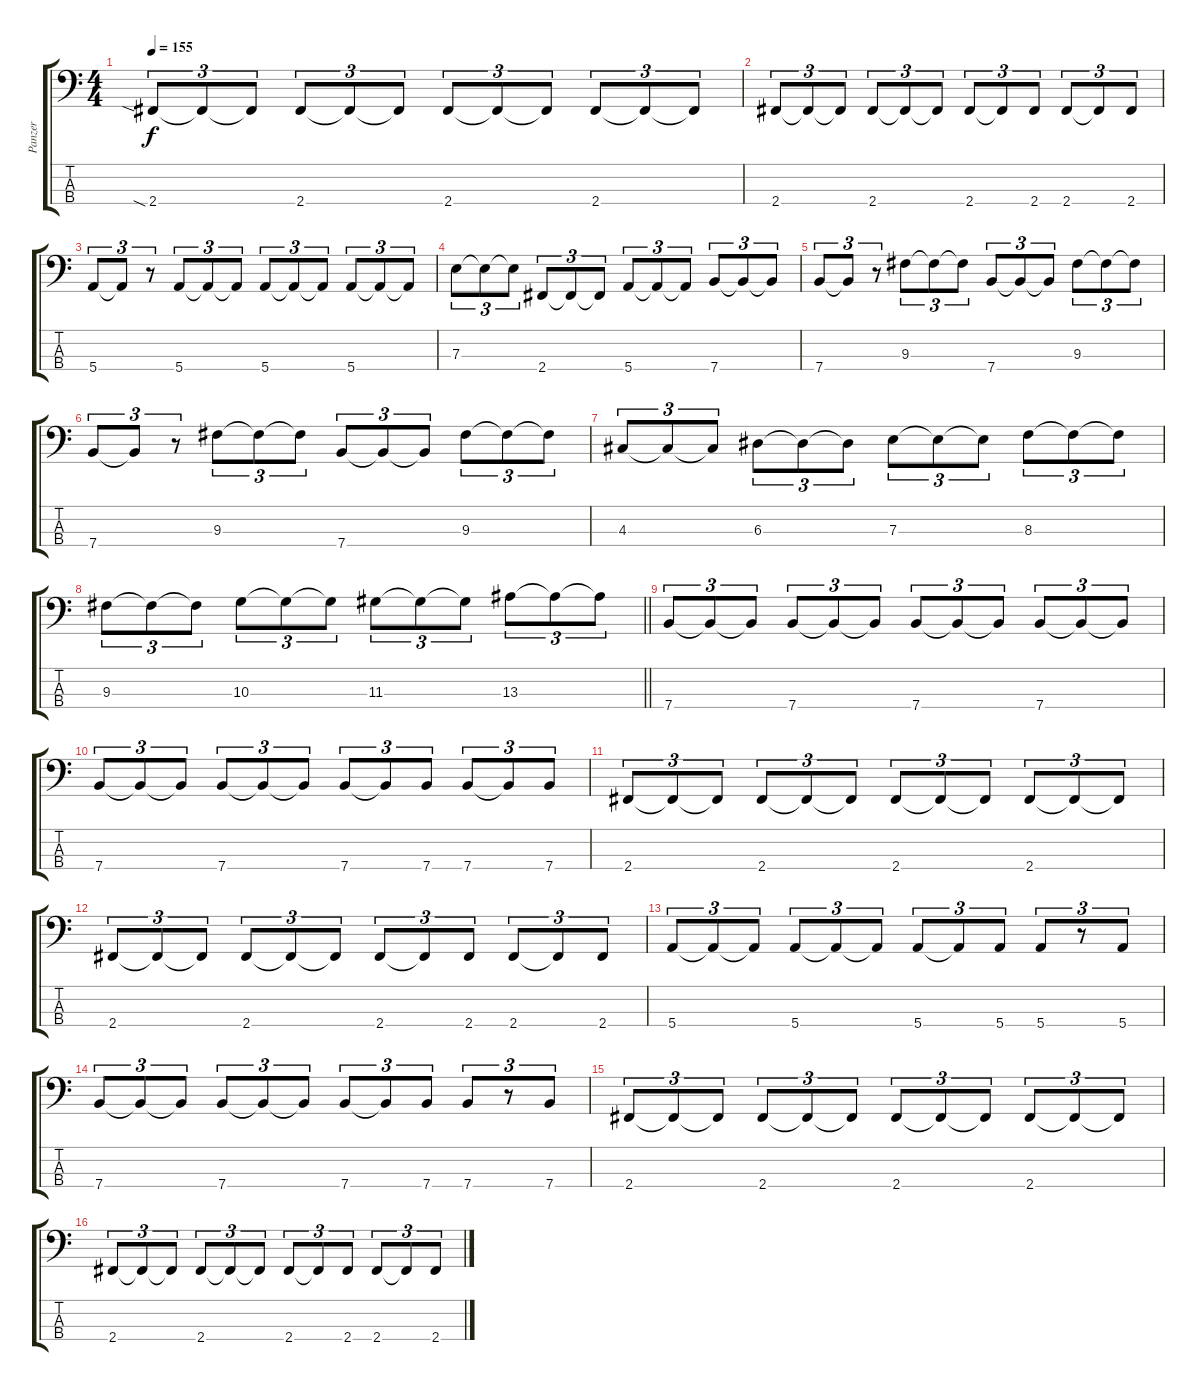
\track ("Panzer" "Panzer") {instrument electricbasspick}
\staff {score tabs}
\tuning (G2 D2 A1 E1) {hide}
\ts (4 4)
\tempo 155
\clef f4
\ks c
2.4{sia}.8{tu (3 2) dy f} 2.4{t}.8{tu (3 2)} 2.4{t}.8{tu (3 2)} 2.4.8{tu (3 2)} 2.4{t}.8{tu (3 2)} 2.4{t}.8{tu (3 2)} 2.4.8{tu (3 2)} 2.4{t}.8{tu (3 2)} 2.4{t}.8{tu (3 2)} 2.4.8{tu (3 2)} 2.4{t}.8{tu (3 2)} 2.4{t}.8{tu (3 2)} |
2.4.8{tu (3 2)} 2.4{t}.8{tu (3 2)} 2.4{t}.8{tu (3 2)} 2.4.8{tu (3 2)} 2.4{t}.8{tu (3 2)} 2.4{t}.8{tu (3 2)} 2.4.8{tu (3 2)} 2.4{t}.8{tu (3 2)} 2.4.8{tu (3 2)} 2.4.8{tu (3 2)} 2.4{t}.8{tu (3 2)} 2.4.8{tu (3 2)} |
5.4.8{tu (3 2)} 5.4{t}.8{tu (3 2)} r.8{tu (3 2)} 5.4.8{tu (3 2)} 5.4{t}.8{tu (3 2)} 5.4{t}.8{tu (3 2)} 5.4.8{tu (3 2)} 5.4{t}.8{tu (3 2)} 5.4{t}.8{tu (3 2)} 5.4.8{tu (3 2)} 5.4{t}.8{tu (3 2)} 5.4{t}.8{tu (3 2)} |
7.3.8{tu (3 2)} 7.3{t}.8{tu (3 2)} 7.3{t}.8{tu (3 2)} 2.4.8{tu (3 2)} 2.4{t}.8{tu (3 2)} 2.4{t}.8{tu (3 2)} 5.4.8{tu (3 2)} 5.4{t}.8{tu (3 2)} 5.4{t}.8{tu (3 2)} 7.4.8{tu (3 2)} 7.4{t}.8{tu (3 2)} 7.4{t}.8{tu (3 2)} |
7.4.8{tu (3 2)} 7.4{t}.8{tu (3 2)} r.8{tu (3 2)} 9.3.8{tu (3 2)} 9.3{t}.8{tu (3 2)} 9.3{t}.8{tu (3 2)} 7.4.8{tu (3 2)} 7.4{t}.8{tu (3 2)} 7.4{t}.8{tu (3 2)} 9.3.8{tu (3 2)} 9.3{t}.8{tu (3 2)} 9.3{t}.8{tu (3 2)} |
7.4.8{tu (3 2)} 7.4{t}.8{tu (3 2)} r.8{tu (3 2)} 9.3.8{tu (3 2)} 9.3{t}.8{tu (3 2)} 9.3{t}.8{tu (3 2)} 7.4.8{tu (3 2)} 7.4{t}.8{tu (3 2)} 7.4{t}.8{tu (3 2)} 9.3.8{tu (3 2)} 9.3{t}.8{tu (3 2)} 9.3{t}.8{tu (3 2)} |
4.3.8{tu (3 2)} 4.3{t}.8{tu (3 2)} 4.3{t}.8{tu (3 2)} 6.3.8{tu (3 2)} 6.3{t}.8{tu (3 2)} 6.3{t}.8{tu (3 2)} 7.3.8{tu (3 2)} 7.3{t}.8{tu (3 2)} 7.3{t}.8{tu (3 2)} 8.3.8{tu (3 2)} 8.3{t}.8{tu (3 2)} 8.3{t}.8{tu (3 2)} |
\barLineRight lightlight
9.3.8{tu (3 2)} 9.3{t}.8{tu (3 2)} 9.3{t}.8{tu (3 2)} 10.3.8{tu (3 2)} 10.3{t}.8{tu (3 2)} 10.3{t}.8{tu (3 2)} 11.3.8{tu (3 2)} 11.3{t}.8{tu (3 2)} 11.3{t}.8{tu (3 2)} 13.3.8{tu (3 2)} 13.3{t}.8{tu (3 2)} 13.3{t}.8{tu (3 2)} |
7.4.8{tu (3 2)} 7.4{t}.8{tu (3 2)} 7.4{t}.8{tu (3 2)} 7.4.8{tu (3 2)} 7.4{t}.8{tu (3 2)} 7.4{t}.8{tu (3 2)} 7.4.8{tu (3 2)} 7.4{t}.8{tu (3 2)} 7.4{t}.8{tu (3 2)} 7.4.8{tu (3 2)} 7.4{t}.8{tu (3 2)} 7.4{t}.8{tu (3 2)} |
7.4.8{tu (3 2)} 7.4{t}.8{tu (3 2)} 7.4{t}.8{tu (3 2)} 7.4.8{tu (3 2)} 7.4{t}.8{tu (3 2)} 7.4{t}.8{tu (3 2)} 7.4.8{tu (3 2)} 7.4{t}.8{tu (3 2)} 7.4.8{tu (3 2)} 7.4.8{tu (3 2)} 7.4{t}.8{tu (3 2)} 7.4.8{tu (3 2)} |
2.4.8{tu (3 2)} 2.4{t}.8{tu (3 2)} 2.4{t}.8{tu (3 2)} 2.4.8{tu (3 2)} 2.4{t}.8{tu (3 2)} 2.4{t}.8{tu (3 2)} 2.4.8{tu (3 2)} 2.4{t}.8{tu (3 2)} 2.4{t}.8{tu (3 2)} 2.4.8{tu (3 2)} 2.4{t}.8{tu (3 2)} 2.4{t}.8{tu (3 2)} |
2.4.8{tu (3 2)} 2.4{t}.8{tu (3 2)} 2.4{t}.8{tu (3 2)} 2.4.8{tu (3 2)} 2.4{t}.8{tu (3 2)} 2.4{t}.8{tu (3 2)} 2.4.8{tu (3 2)} 2.4{t}.8{tu (3 2)} 2.4.8{tu (3 2)} 2.4.8{tu (3 2)} 2.4{t}.8{tu (3 2)} 2.4.8{tu (3 2)} |
5.4.8{tu (3 2)} 5.4{t}.8{tu (3 2)} 5.4{t}.8{tu (3 2)} 5.4.8{tu (3 2)} 5.4{t}.8{tu (3 2)} 5.4{t}.8{tu (3 2)} 5.4.8{tu (3 2)} 5.4{t}.8{tu (3 2)} 5.4.8{tu (3 2)} 5.4.8{tu (3 2)} r.8{tu (3 2)} 5.4.8{tu (3 2)} |
7.4.8{tu (3 2)} 7.4{t}.8{tu (3 2)} 7.4{t}.8{tu (3 2)} 7.4.8{tu (3 2)} 7.4{t}.8{tu (3 2)} 7.4{t}.8{tu (3 2)} 7.4.8{tu (3 2)} 7.4{t}.8{tu (3 2)} 7.4.8{tu (3 2)} 7.4.8{tu (3 2)} r.8{tu (3 2)} 7.4.8{tu (3 2)} |
2.4.8{tu (3 2)} 2.4{t}.8{tu (3 2)} 2.4{t}.8{tu (3 2)} 2.4.8{tu (3 2)} 2.4{t}.8{tu (3 2)} 2.4{t}.8{tu (3 2)} 2.4.8{tu (3 2)} 2.4{t}.8{tu (3 2)} 2.4{t}.8{tu (3 2)} 2.4.8{tu (3 2)} 2.4{t}.8{tu (3 2)} 2.4{t}.8{tu (3 2)} |
2.4.8{tu (3 2)} 2.4{t}.8{tu (3 2)} 2.4{t}.8{tu (3 2)} 2.4.8{tu (3 2)} 2.4{t}.8{tu (3 2)} 2.4{t}.8{tu (3 2)} 2.4.8{tu (3 2)} 2.4{t}.8{tu (3 2)} 2.4.8{tu (3 2)} 2.4.8{tu (3 2)} 2.4{t}.8{tu (3 2)} 2.4.8{tu (3 2)}
